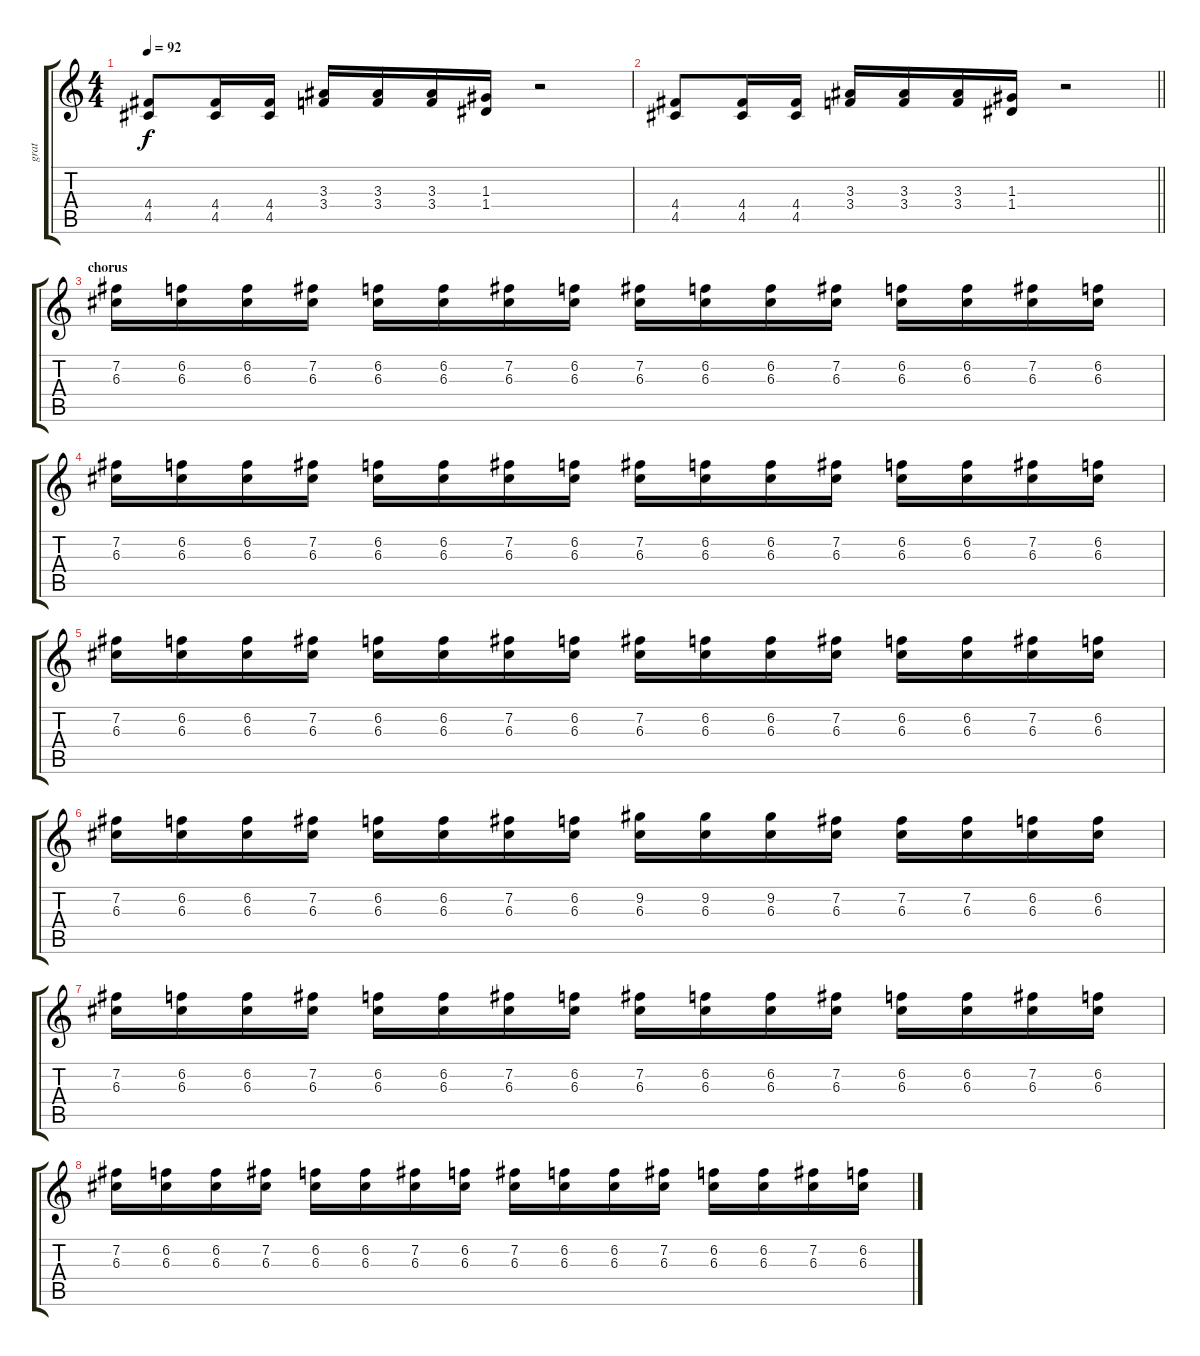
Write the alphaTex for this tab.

\track ("grat" "grat") {instrument distortionguitar}
\staff {score tabs}
\tuning (E4 B3 G3 D3 A2 E2) {hide}
\ts (4 4)
\tempo 92
\clef g2
\ks c
(4.4 4.5).8{dy f} (4.4 4.5).16 (4.4 4.5).16 (3.3 3.4).16 (3.3 3.4).16 (3.3 3.4).16 (1.3 1.4).16 r.2 |
\barLineRight lightlight
(4.4 4.5).8 (4.4 4.5).16 (4.4 4.5).16 (3.3 3.4).16 (3.3 3.4).16 (3.3 3.4).16 (1.3 1.4).16 r.2 |
\section ("" "chorus")
(7.2 6.3).16 (6.2 6.3).16 (6.2 6.3).16 (7.2 6.3).16 (6.2 6.3).16 (6.2 6.3).16 (7.2 6.3).16 (6.2 6.3).16 (7.2 6.3).16 (6.2 6.3).16 (6.2 6.3).16 (7.2 6.3).16 (6.2 6.3).16 (6.2 6.3).16 (7.2 6.3).16 (6.2 6.3).16 |
(7.2 6.3).16 (6.2 6.3).16 (6.2 6.3).16 (7.2 6.3).16 (6.2 6.3).16 (6.2 6.3).16 (7.2 6.3).16 (6.2 6.3).16 (7.2 6.3).16 (6.2 6.3).16 (6.2 6.3).16 (7.2 6.3).16 (6.2 6.3).16 (6.2 6.3).16 (7.2 6.3).16 (6.2 6.3).16 |
(7.2 6.3).16 (6.2 6.3).16 (6.2 6.3).16 (7.2 6.3).16 (6.2 6.3).16 (6.2 6.3).16 (7.2 6.3).16 (6.2 6.3).16 (7.2 6.3).16 (6.2 6.3).16 (6.2 6.3).16 (7.2 6.3).16 (6.2 6.3).16 (6.2 6.3).16 (7.2 6.3).16 (6.2 6.3).16 |
(7.2 6.3).16 (6.2 6.3).16 (6.2 6.3).16 (7.2 6.3).16 (6.2 6.3).16 (6.2 6.3).16 (7.2 6.3).16 (6.2 6.3).16 (9.2 6.3).16 (9.2 6.3).16 (9.2 6.3).16 (7.2 6.3).16 (7.2 6.3).16 (7.2 6.3).16 (6.2 6.3).16 (6.2 6.3).16 |
(7.2 6.3).16 (6.2 6.3).16 (6.2 6.3).16 (7.2 6.3).16 (6.2 6.3).16 (6.2 6.3).16 (7.2 6.3).16 (6.2 6.3).16 (7.2 6.3).16 (6.2 6.3).16 (6.2 6.3).16 (7.2 6.3).16 (6.2 6.3).16 (6.2 6.3).16 (7.2 6.3).16 (6.2 6.3).16 |
(7.2 6.3).16 (6.2 6.3).16 (6.2 6.3).16 (7.2 6.3).16 (6.2 6.3).16 (6.2 6.3).16 (7.2 6.3).16 (6.2 6.3).16 (7.2 6.3).16 (6.2 6.3).16 (6.2 6.3).16 (7.2 6.3).16 (6.2 6.3).16 (6.2 6.3).16 (7.2 6.3).16 (6.2 6.3).16
